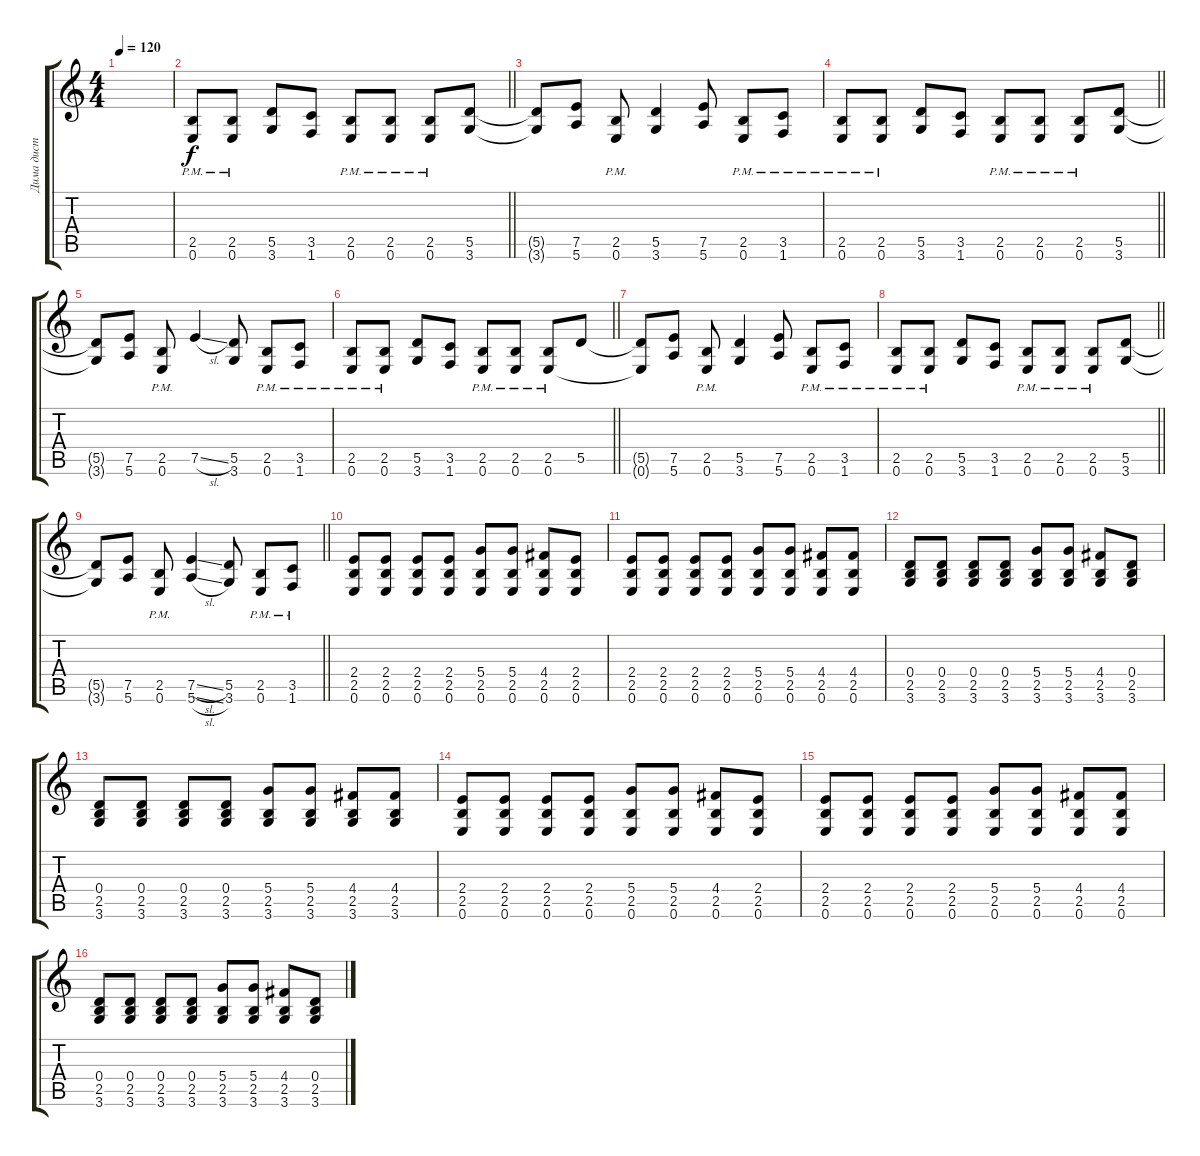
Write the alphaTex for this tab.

\track ("Дима дист" "Дима дист") {instrument distortionguitar}
\staff {score tabs}
\tuning (E4 B3 G3 D3 A2 E2) {hide}
\ts (4 4)
\tempo 120
\clef g2
\ks c
|
\barLineRight lightlight
(2.5{pm} 0.6{pm}).8 (2.5{pm} 0.6{pm}).8 (5.5 3.6).8 (3.5 1.6).8 (2.5{pm} 0.6{pm}).8 (2.5{pm} 0.6{pm}).8 (2.5{pm} 0.6{pm}).8 (5.5 3.6).8 |
(5.5{t} 3.6{t}).8 (7.5 5.6).8 (2.5{pm} 0.6{pm}).8 (5.5 3.6).4 (7.5 5.6).8 (2.5{pm} 0.6{pm}).8 (3.5 1.6{pm}).8 |
\barLineRight lightlight
(2.5{pm} 0.6{pm}).8 (2.5{pm} 0.6{pm}).8 (5.5 3.6).8 (3.5 1.6).8 (2.5{pm} 0.6{pm}).8 (2.5{pm} 0.6{pm}).8 (2.5{pm} 0.6{pm}).8 (5.5 3.6).8 |
(5.5{t} 3.6{t}).8 (7.5 5.6).8 (2.5{pm} 0.6{pm}).8 7.5{sl}.4 (5.5 3.6).8 (2.5{pm} 0.6{pm}).8 (3.5 1.6{pm}).8 |
\barLineRight lightlight
(2.5{pm} 0.6{pm}).8 (2.5{pm} 0.6{pm}).8 (5.5 3.6).8 (3.5 1.6).8 (2.5{pm} 0.6{pm}).8 (2.5{pm} 0.6{pm}).8 (2.5{pm} 0.6{pm}).8 5.5.8 |
(5.5{t} 0.6{t}).8 (7.5 5.6).8 (2.5{pm} 0.6{pm}).8 (5.5 3.6).4 (7.5 5.6).8 (2.5{pm} 0.6{pm}).8 (3.5 1.6{pm}).8 |
\barLineRight lightlight
(2.5{pm} 0.6{pm}).8 (2.5{pm} 0.6{pm}).8 (5.5 3.6).8 (3.5 1.6).8 (2.5{pm} 0.6{pm}).8 (2.5{pm} 0.6{pm}).8 (2.5{pm} 0.6{pm}).8 (5.5 3.6).8 |
\barLineRight lightlight
(5.5{t} 3.6{t}).8 (7.5 5.6).8 (2.5{pm} 0.6{pm}).8 (7.5{sl} 5.6{sl}).4 (5.5 3.6).8 (2.5{pm} 0.6{pm}).8 (3.5 1.6{pm}).8 |
(2.4 2.5 0.6).8 (2.4 2.5 0.6).8 (2.4 2.5 0.6).8 (2.4 2.5 0.6).8 (5.4 2.5 0.6).8 (5.4 2.5 0.6).8 (4.4 2.5 0.6).8 (2.4 2.5 0.6).8 |
(2.4 2.5 0.6).8 (2.4 2.5 0.6).8 (2.4 2.5 0.6).8 (2.4 2.5 0.6).8 (5.4 2.5 0.6).8 (5.4 2.5 0.6).8 (4.4 2.5 0.6).8 (4.4 2.5 0.6).8 |
(0.4 2.5 3.6).8 (0.4 2.5 3.6).8 (0.4 2.5 3.6).8 (0.4 2.5 3.6).8 (5.4 2.5 3.6).8 (5.4 2.5 3.6).8 (4.4 2.5 3.6).8 (0.4 2.5 3.6).8 |
(0.4 2.5 3.6).8 (0.4 2.5 3.6).8 (0.4 2.5 3.6).8 (0.4 2.5 3.6).8 (5.4 2.5 3.6).8 (5.4 2.5 3.6).8 (4.4 2.5 3.6).8 (4.4 2.5 3.6).8 |
(2.4 2.5 0.6).8 (2.4 2.5 0.6).8 (2.4 2.5 0.6).8 (2.4 2.5 0.6).8 (5.4 2.5 0.6).8 (5.4 2.5 0.6).8 (4.4 2.5 0.6).8 (2.4 2.5 0.6).8 |
(2.4 2.5 0.6).8 (2.4 2.5 0.6).8 (2.4 2.5 0.6).8 (2.4 2.5 0.6).8 (5.4 2.5 0.6).8 (5.4 2.5 0.6).8 (4.4 2.5 0.6).8 (4.4 2.5 0.6).8 |
(0.4 2.5 3.6).8 (0.4 2.5 3.6).8 (0.4 2.5 3.6).8 (0.4 2.5 3.6).8 (5.4 2.5 3.6).8 (5.4 2.5 3.6).8 (4.4 2.5 3.6).8 (0.4 2.5 3.6).8
